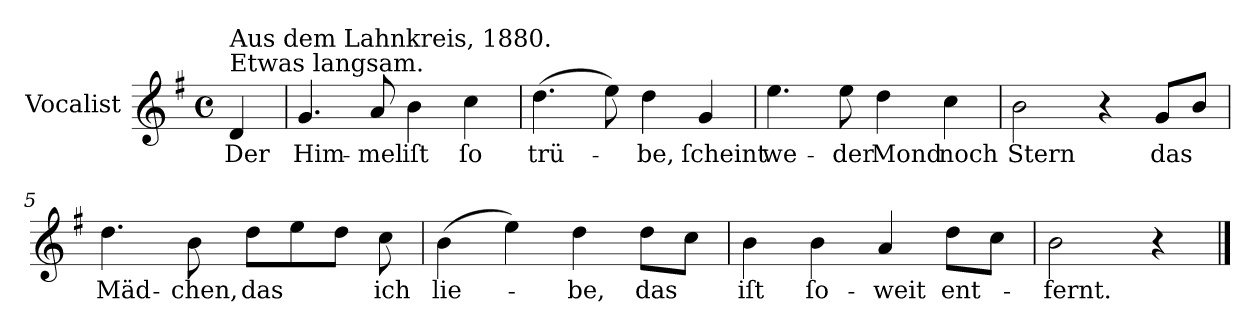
**kern	**text
*part1	*part1
*staff1	*staff1
*I"Vocalist	*
*k[f#]	*
*G:	*
*M4/4	*
*met(c)	*
=	=
!LO:TX:a:t=Etwas langsam.	!
!LO:TX:a:t=Aus dem Lahnkreis, 1880.	!
4d	Der
=1	=1
4.g	Him-
8a	-mel
4b	iſt
4cc	ſo
=2	=2
(4.dd	trü-
8ee)	.
4dd	-be,
4g	ſcheint
=3	=3
4.ee	we-
8ee	-der
4dd	Mond
4cc	noch
=4	=4
2b	Stern
4r	.
8gL	das
8bJ	.
=5	=5
4.dd	Mäd-
8b	-chen,
8ddL	das
8ee	.
8ddJ	.
8cc	ich
=6	=6
(4b	lie-
4ee)	.
4dd	-be,
8ddL	das
8ccJ	.
=7	=7
4b	iſt
4b	ſo-
4a	-weit
8ddL	ent-
8ccJ	.
=8	=8
2b	-fernt.
4r	.
==	==
*-	*-
